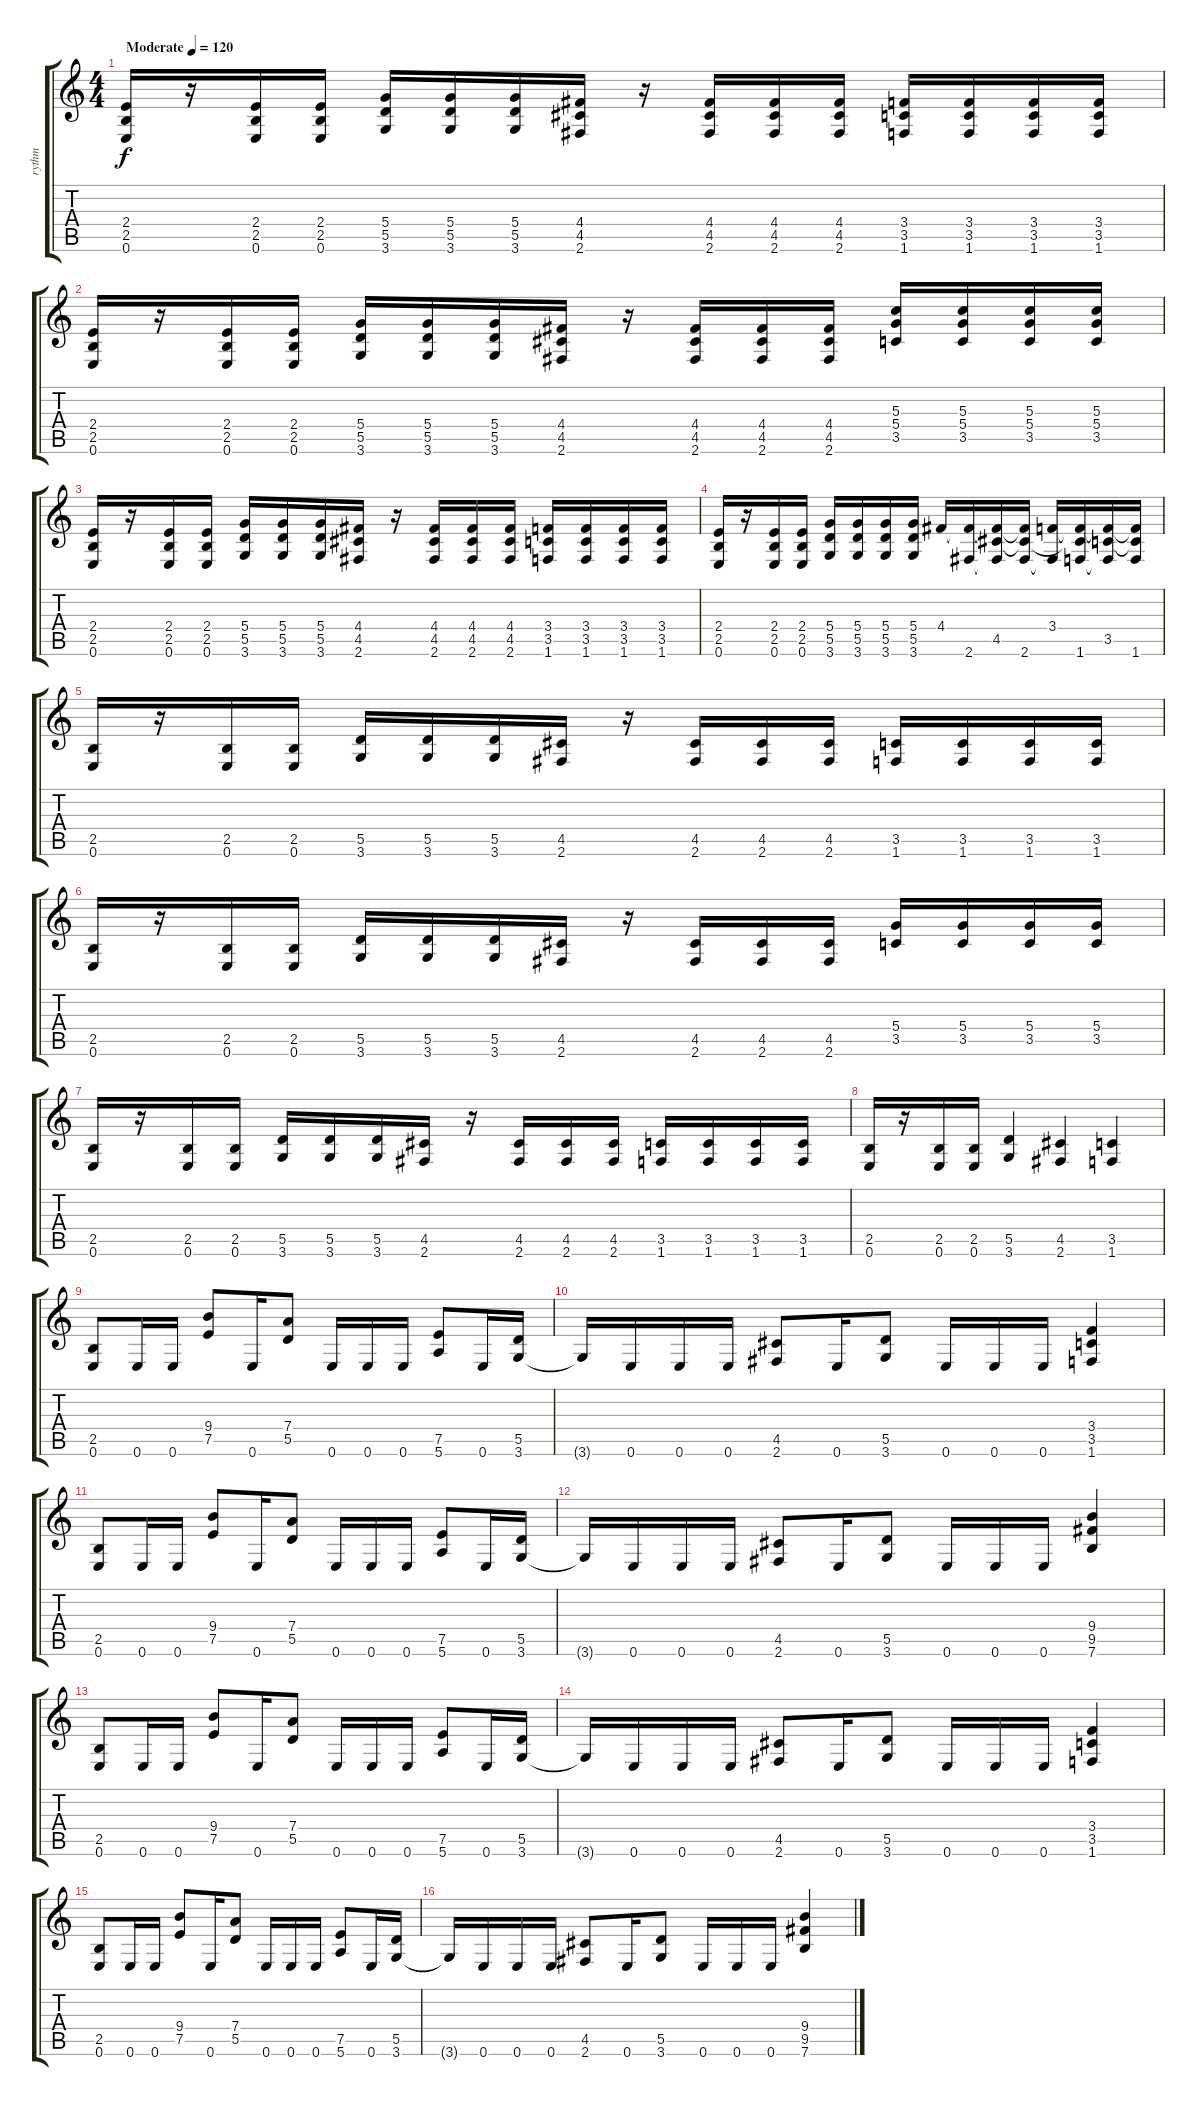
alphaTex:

\track ("rythm" "rythm") {instrument distortionguitar}
\staff {score tabs}
\tuning (E4 B3 G3 D3 A2 E2) {hide}
\ts (4 4)
\tempo (120 "Moderate")
\clef g2
\ks c
(2.4 2.5 0.6).16{dy f instrument distortionguitar} r.16 (2.4 2.5 0.6).16 (2.4 2.5 0.6).16 (5.4 5.5 3.6).16 (5.4 5.5 3.6).16 (5.4 5.5 3.6).16 (4.4 4.5 2.6).16 r.16 (4.4 4.5 2.6).16 (4.4 4.5 2.6).16 (4.4 4.5 2.6).16 (3.4 3.5 1.6).16 (3.4 3.5 1.6).16 (3.4 3.5 1.6).16 (3.4 3.5 1.6).16 |
(2.4 2.5 0.6).16 r.16 (2.4 2.5 0.6).16 (2.4 2.5 0.6).16 (5.4 5.5 3.6).16 (5.4 5.5 3.6).16 (5.4 5.5 3.6).16 (4.4 4.5 2.6).16 r.16 (4.4 4.5 2.6).16 (4.4 4.5 2.6).16 (4.4 4.5 2.6).16 (5.3 5.4 3.5).16 (5.3 5.4 3.5).16 (5.3 5.4 3.5).16 (5.3 5.4 3.5).16 |
(2.4 2.5 0.6).16 r.16 (2.4 2.5 0.6).16 (2.4 2.5 0.6).16 (5.4 5.5 3.6).16 (5.4 5.5 3.6).16 (5.4 5.5 3.6).16 (4.4 4.5 2.6).16 r.16 (4.4 4.5 2.6).16 (4.4 4.5 2.6).16 (4.4 4.5 2.6).16 (3.4 3.5 1.6).16 (3.4 3.5 1.6).16 (3.4 3.5 1.6).16 (3.4 3.5 1.6).16 |
(2.4 2.5 0.6).16 r.16 (2.4 2.5 0.6).16 (2.4 2.5 0.6).16 (5.4 5.5 3.6).16 (5.4 5.5 3.6).16 (5.4 5.5 3.6).16 (5.4 5.5 3.6).16 4.4.16 (4.4{t} 2.6).16 (4.4{t} 4.5 2.6{t}).16 (4.4{t} 4.5{t} 2.6).16 (3.4 2.6{t}).16 (3.4{t} 4.5{t} 1.6).16 (3.4{t} 3.5 1.6{t}).16 (3.4{t} 3.5{t} 1.6).16 |
(2.5 0.6).16 r.16 (2.5 0.6).16 (2.5 0.6).16 (5.5 3.6).16 (5.5 3.6).16 (5.5 3.6).16 (4.5 2.6).16 r.16 (4.5 2.6).16 (4.5 2.6).16 (4.5 2.6).16 (3.5 1.6).16 (3.5 1.6).16 (3.5 1.6).16 (3.5 1.6).16 |
(2.5 0.6).16 r.16 (2.5 0.6).16 (2.5 0.6).16 (5.5 3.6).16 (5.5 3.6).16 (5.5 3.6).16 (4.5 2.6).16 r.16 (4.5 2.6).16 (4.5 2.6).16 (4.5 2.6).16 (5.4 3.5).16 (5.4 3.5).16 (5.4 3.5).16 (5.4 3.5).16 |
(2.5 0.6).16 r.16 (2.5 0.6).16 (2.5 0.6).16 (5.5 3.6).16 (5.5 3.6).16 (5.5 3.6).16 (4.5 2.6).16 r.16 (4.5 2.6).16 (4.5 2.6).16 (4.5 2.6).16 (3.5 1.6).16 (3.5 1.6).16 (3.5 1.6).16 (3.5 1.6).16 |
(2.5 0.6).16 r.16 (2.5 0.6).16 (2.5 0.6).16 (5.5 3.6).4 (4.5 2.6).4 (3.5 1.6).4 |
(2.5 0.6).8 0.6.16 0.6.16 (9.4 7.5).8 0.6.16 (7.4 5.5).8 0.6.16 0.6.16 0.6.16 (7.5 5.6).8 0.6.16 (5.5 3.6).16 |
3.6{t}.16 0.6.16 0.6.16 0.6.16 (4.5 2.6).8 0.6.16 (5.5 3.6).8 0.6.16 0.6.16 0.6.16 (3.4 3.5 1.6).4 |
(2.5 0.6).8 0.6.16 0.6.16 (9.4 7.5).8 0.6.16 (7.4 5.5).8 0.6.16 0.6.16 0.6.16 (7.5 5.6).8 0.6.16 (5.5 3.6).16 |
3.6{t}.16 0.6.16 0.6.16 0.6.16 (4.5 2.6).8 0.6.16 (5.5 3.6).8 0.6.16 0.6.16 0.6.16 (9.4 9.5 7.6).4 |
(2.5 0.6).8 0.6.16 0.6.16 (9.4 7.5).8 0.6.16 (7.4 5.5).8 0.6.16 0.6.16 0.6.16 (7.5 5.6).8 0.6.16 (5.5 3.6).16 |
3.6{t}.16 0.6.16 0.6.16 0.6.16 (4.5 2.6).8 0.6.16 (5.5 3.6).8 0.6.16 0.6.16 0.6.16 (3.4 3.5 1.6).4 |
(2.5 0.6).8 0.6.16 0.6.16 (9.4 7.5).8 0.6.16 (7.4 5.5).8 0.6.16 0.6.16 0.6.16 (7.5 5.6).8 0.6.16 (5.5 3.6).16 |
3.6{t}.16 0.6.16 0.6.16 0.6.16 (4.5 2.6).8 0.6.16 (5.5 3.6).8 0.6.16 0.6.16 0.6.16 (9.4 9.5 7.6).4
